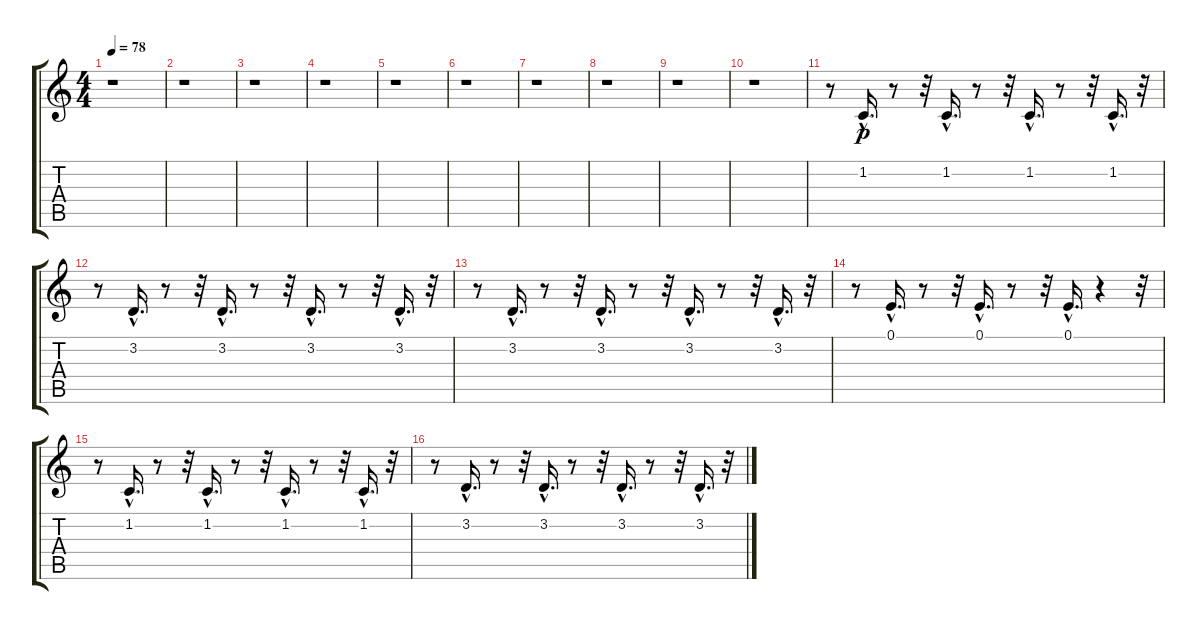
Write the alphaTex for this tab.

\track "" {instrument acousticgrandpiano}
\staff {score tabs}
\tuning (E4 B3 G3 D3 A2 E2) {hide}
\ts (4 4)
\tempo 78
\clef g2
\ks c
r.1{dy p} |
r.1 |
r.1 |
r.1 |
r.1 |
r.1 |
r.1 |
r.1 |
r.1 |
r.1 |
r.8 1.2{hac}.16{d} r.8 r.32 1.2{hac}.16{d} r.8 r.32 1.2{hac}.16{d} r.8 r.32 1.2{hac}.16{d} r.32 |
r.8 3.2{hac}.16{d} r.8 r.32 3.2{hac}.16{d} r.8 r.32 3.2{hac}.16{d} r.8 r.32 3.2{hac}.16{d} r.32 |
r.8 3.2{hac}.16{d} r.8 r.32 3.2{hac}.16{d} r.8 r.32 3.2{hac}.16{d} r.8 r.32 3.2{hac}.16{d} r.32 |
r.8 0.1{hac}.16{d} r.8 r.32 0.1{hac}.16{d} r.8 r.32 0.1{hac}.16{d} r.4 r.32 |
r.8 1.2{hac}.16{d} r.8 r.32 1.2{hac}.16{d} r.8 r.32 1.2{hac}.16{d} r.8 r.32 1.2{hac}.16{d} r.32 |
r.8 3.2{hac}.16{d} r.8 r.32 3.2{hac}.16{d} r.8 r.32 3.2{hac}.16{d} r.8 r.32 3.2{hac}.16{d} r.32
